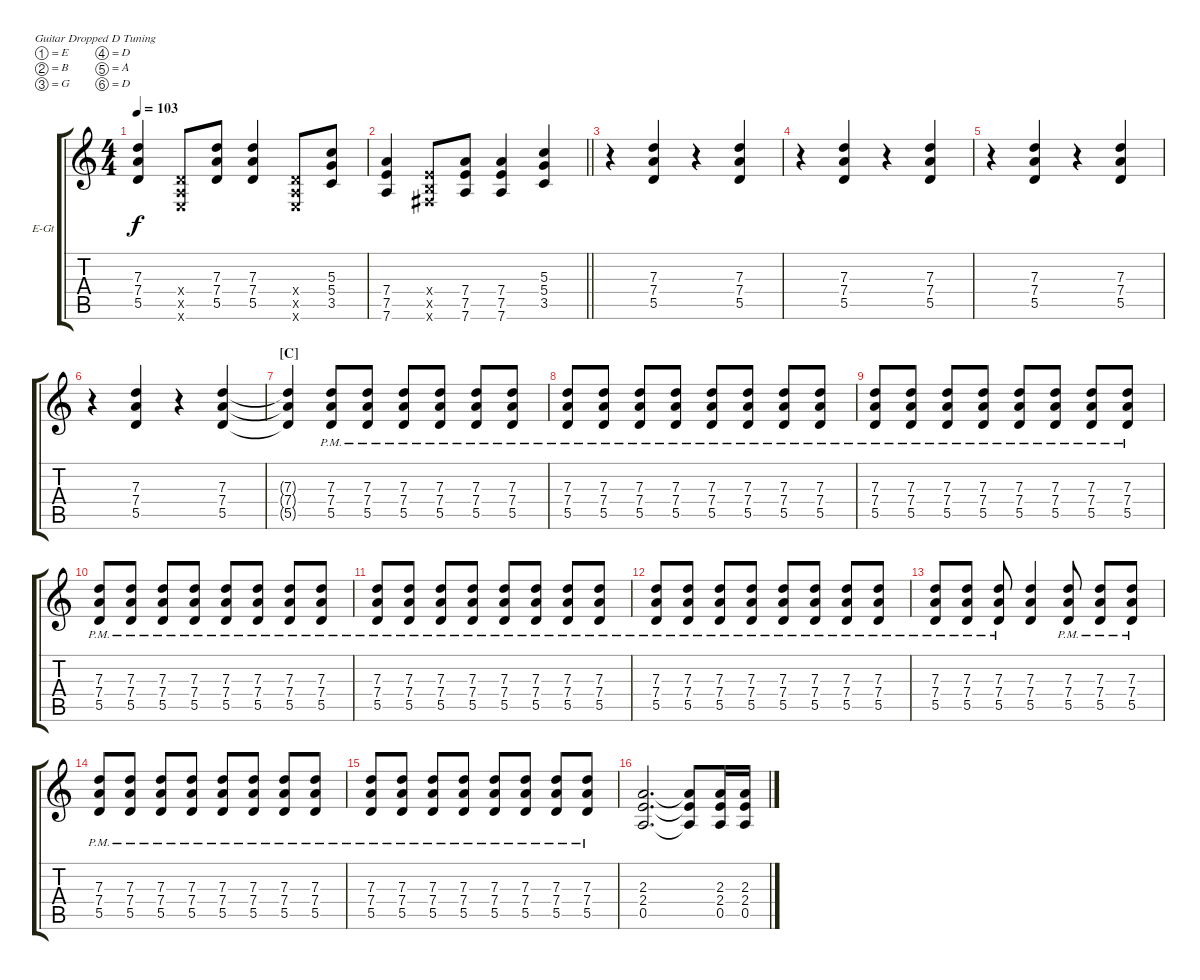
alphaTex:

\bracketExtendMode groupsimilarinstruments
\firstSystemTrackNameOrientation horizontal
\otherSystemsTrackNameOrientation horizontal
\track ("Guitar (White)" "E-Gt") {instrument electricguitarclean}
\staff {score tabs}
\tuning (E4 B3 G3 D3 A2 D2)
\ts (4 4)
\tempo 103
\clef g2
\ks c
(5.5 7.4 7.3).4{dy f} (2.6{x} 0.5{x} 0.4{x}).8 (5.5 7.4 7.3).8 (5.5 7.4 7.3).4 (2.6{x} 0.5{x} 0.4{x}).8 (3.5 5.4 5.3).8 |
\barLineRight lightlight
(7.5 7.4 7.6).4 (4.6{x} 2.5{x} 2.4{x}).8 (7.5 7.4 7.6).8 (7.5 7.4 7.6).4 (3.5 5.4 5.3).4 |
r.4 (5.5 7.4 7.3).4 r.4 (5.5 7.4 7.3).4 |
r.4 (5.5 7.4 7.3).4 r.4 (5.5 7.4 7.3).4 |
r.4 (5.5 7.4 7.3).4 r.4 (5.5 7.4 7.3).4 |
r.4 (5.5 7.4 7.3).4 r.4 (5.5 7.4 7.3).4 |
\section ("C" "")
(5.5{t} 7.4{t} 7.3{t}).4 (5.5{pm} 7.4{pm} 7.3{pm}).8 (5.5{pm} 7.4{pm} 7.3{pm}).8 (5.5{pm} 7.4{pm} 7.3{pm}).8 (5.5{pm} 7.4{pm} 7.3{pm}).8 (5.5{pm} 7.4{pm} 7.3{pm}).8 (5.5{pm} 7.4{pm} 7.3{pm}).8 |
(5.5{pm} 7.4{pm} 7.3{pm}).8 (5.5{pm} 7.4{pm} 7.3{pm}).8 (5.5{pm} 7.4{pm} 7.3{pm}).8 (5.5{pm} 7.4{pm} 7.3{pm}).8 (5.5{pm} 7.4{pm} 7.3{pm}).8 (5.5{pm} 7.4{pm} 7.3{pm}).8 (5.5{pm} 7.4{pm} 7.3{pm}).8 (5.5{pm} 7.4{pm} 7.3{pm}).8 |
(5.5{pm} 7.4{pm} 7.3{pm}).8 (5.5{pm} 7.4{pm} 7.3{pm}).8 (5.5{pm} 7.4{pm} 7.3{pm}).8 (5.5{pm} 7.4{pm} 7.3{pm}).8 (5.5{pm} 7.4{pm} 7.3{pm}).8 (5.5{pm} 7.4{pm} 7.3{pm}).8 (5.5{pm} 7.4{pm} 7.3{pm}).8 (5.5{pm} 7.4{pm} 7.3{pm}).8 |
(5.5{pm} 7.4{pm} 7.3{pm}).8 (5.5{pm} 7.4{pm} 7.3{pm}).8 (5.5{pm} 7.4{pm} 7.3{pm}).8 (5.5{pm} 7.4{pm} 7.3{pm}).8 (5.5{pm} 7.4{pm} 7.3{pm}).8 (5.5{pm} 7.4{pm} 7.3{pm}).8 (5.5{pm} 7.4{pm} 7.3{pm}).8 (5.5{pm} 7.4{pm} 7.3{pm}).8 |
(5.5{pm} 7.4{pm} 7.3{pm}).8 (5.5{pm} 7.4{pm} 7.3{pm}).8 (5.5{pm} 7.4{pm} 7.3{pm}).8 (5.5{pm} 7.4{pm} 7.3{pm}).8 (5.5{pm} 7.4{pm} 7.3{pm}).8 (5.5{pm} 7.4{pm} 7.3{pm}).8 (5.5{pm} 7.4{pm} 7.3{pm}).8 (5.5{pm} 7.4{pm} 7.3{pm}).8 |
(5.5{pm} 7.4{pm} 7.3{pm}).8 (5.5{pm} 7.4{pm} 7.3{pm}).8 (5.5{pm} 7.4{pm} 7.3{pm}).8 (5.5{pm} 7.4{pm} 7.3{pm}).8 (5.5{pm} 7.4{pm} 7.3{pm}).8 (5.5{pm} 7.4{pm} 7.3{pm}).8 (5.5{pm} 7.4{pm} 7.3{pm}).8 (5.5{pm} 7.4{pm} 7.3{pm}).8 |
(5.5{pm} 7.4{pm} 7.3{pm}).8 (5.5{pm} 7.4{pm} 7.3{pm}).8 (5.5{pm} 7.4{pm} 7.3{pm}).8 (5.5 7.4 7.3).4 (5.5{pm} 7.4{pm} 7.3{pm}).8 (5.5{pm} 7.4{pm} 7.3{pm}).8 (5.5{pm} 7.4{pm} 7.3{pm}).8 |
(5.5{pm} 7.4{pm} 7.3{pm}).8 (5.5{pm} 7.4{pm} 7.3{pm}).8 (5.5{pm} 7.4{pm} 7.3{pm}).8 (5.5{pm} 7.4{pm} 7.3{pm}).8 (5.5{pm} 7.4{pm} 7.3{pm}).8 (5.5{pm} 7.4{pm} 7.3{pm}).8 (5.5{pm} 7.4{pm} 7.3{pm}).8 (5.5{pm} 7.4{pm} 7.3{pm}).8 |
(5.5{pm} 7.4{pm} 7.3{pm}).8 (5.5{pm} 7.4{pm} 7.3{pm}).8 (5.5{pm} 7.4{pm} 7.3{pm}).8 (5.5{pm} 7.4{pm} 7.3{pm}).8 (5.5{pm} 7.4{pm} 7.3{pm}).8 (5.5{pm} 7.4{pm} 7.3{pm}).8 (5.5{pm} 7.4{pm} 7.3{pm}).8 (5.5{pm} 7.4{pm} 7.3{pm}).8 |
(0.5 2.4 2.3).2{d} (0.5{t} 2.4{t} 2.3{t}).8 (0.5 2.4 2.3).16 (0.5 2.4 2.3).16
